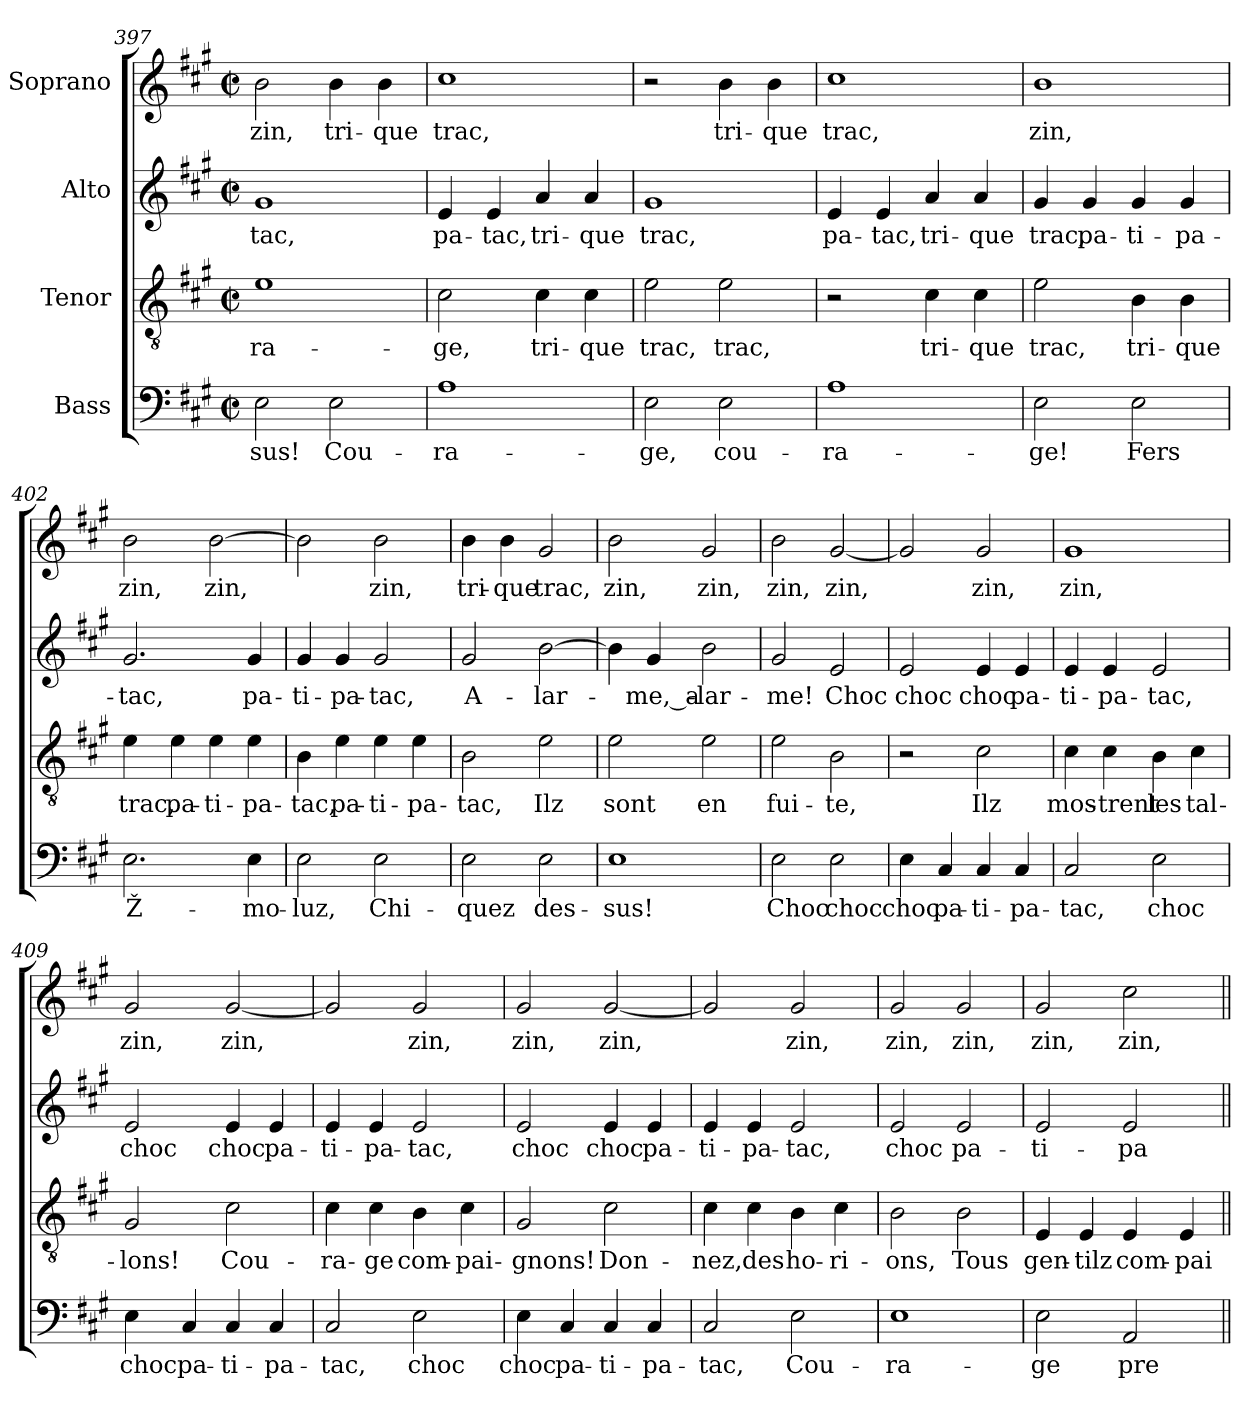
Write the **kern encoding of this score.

**kern	**text	**kern	**text	**kern	**text	**kern	**text
*part4	*part4	*part3	*part3	*part2	*part2	*part1	*part1
*staff4	*staff4	*staff3	*staff3	*staff2	*staff2	*staff1	*staff1
*I"Bass	*	*I"Tenor	*	*I"Alto	*	*I"Soprano	*
*clefF4	*	*clefGv2	*	*clefG2	*	*clefG2	*
*k[f#c#g#]	*	*k[f#c#g#]	*	*k[f#c#g#]	*	*k[f#c#g#]	*
*A:	*	*A:	*	*A:	*	*A:	*
*M2/2	*	*M2/2	*	*M2/2	*	*M2/2	*
*met(c|)	*	*met(c|)	*	*met(c|)	*	*met(c|)	*
=397	=397	=397	=397	=397	=397	=397	=397
2E\	-sus!	1e	-ra-	1g#	-tac,	2b\	zin,
2E\	Cou-	.	.	.	.	4b\	tri-
.	.	.	.	.	.	4b\	-que
=398	=398	=398	=398	=398	=398	=398	=398
1A	-ra-	2c#\	-ge,	4e/	pa-	1cc#	trac,
.	.	.	.	4e/	-tac,	.	.
.	.	4c#\	tri-	4a/	tri-	.	.
.	.	4c#\	-que	4a/	-que	.	.
!!LO:LB:g=z
=399	=399	=399	=399	=399	=399	=399	=399
2E\	-ge,	2e\	trac,	1g#	trac,	2r	.
2E\	cou-	2e\	trac,	.	.	4b\	tri-
.	.	.	.	.	.	4b\	-que
=400	=400	=400	=400	=400	=400	=400	=400
1A	-ra-	2r	.	4e/	pa-	1cc#	trac,
.	.	.	.	4e/	-tac,	.	.
.	.	4c#\	tri-	4a/	tri-	.	.
.	.	4c#\	-que	4a/	-que	.	.
=401	=401	=401	=401	=401	=401	=401	=401
2E\	-ge!	2e\	trac,	4g#/	trac,	1b	zin,
.	.	.	.	4g#/	pa-	.	.
2E\	Fers	4B\	tri-	4g#/	-ti-	.	.
.	.	4B\	-que	4g#/	-pa-	.	.
=402	=402	=402	=402	=402	=402	=402	=402
2.E\	Ž-	4e\	trac,	2.g#/	-tac,	2b\	zin,
.	.	4e\	pa-	.	.	.	.
.	.	4e\	-ti-	.	.	[2b\	zin,
4E\	-mo-	4e\	-pa-	4g#/	pa-	.	.
=403	=403	=403	=403	=403	=403	=403	=403
2E\	-luz,	4B\	-tac,	4g#/	-ti-	2b\]	.
.	.	4e\	pa-	4g#/	-pa-	.	.
2E\	Chi-	4e\	-ti-	2g#/	-tac,	2b\	zin,
.	.	4e\	-pa-	.	.	.	.
=404	=404	=404	=404	=404	=404	=404	=404
2E\	-quez	2B\	-tac,	2g#/	A-	4b\	tri-
.	.	.	.	.	.	4b\	-que
2E\	des-	2e\	Ilz	[2b\	-lar-	2g#/	trac,
=405	=405	=405	=405	=405	=405	=405	=405
1E	-sus!	2e\	sont	4b\]	.	2b\	zin,
.	.	.	.	4g#/	-me,_a-	.	.
.	.	2e\	en	2b\	-lar-	2g#/	zin,
!!LO:PB:g=z
=406	=406	=406	=406	=406	=406	=406	=406
2E\	Choc	2e\	fui-	2g#/	-me!	2b\	zin,
2E\	choc	2B\	-te,	2e/	Choc	[2g#/	zin,
=407	=407	=407	=407	=407	=407	=407	=407
4E\	choc	2r	.	2e/	choc	2g#/]	.
4C#/	pa-	.	.	.	.	.	.
4C#/	-ti-	2c#\	Ilz	4e/	choc	2g#/	zin,
4C#/	-pa-	.	.	4e/	pa-	.	.
=408	=408	=408	=408	=408	=408	=408	=408
2C#/	-tac,	4c#\	mos-	4e/	-ti-	1g#	zin,
.	.	4c#\	-trent	4e/	-pa-	.	.
2E\	choc	4B\	les	2e/	-tac,	.	.
.	.	4c#\	tal-	.	.	.	.
=409	=409	=409	=409	=409	=409	=409	=409
4E\	choc	2G#/	-lons!	2e/	choc	2g#/	zin,
4C#/	pa-	.	.	.	.	.	.
4C#/	-ti-	2c#\	Cou-	4e/	choc	[2g#/	zin,
4C#/	-pa-	.	.	4e/	pa-	.	.
=410	=410	=410	=410	=410	=410	=410	=410
2C#/	-tac,	4c#\	-ra-	4e/	-ti-	2g#/]	.
.	.	4c#\	-ge	4e/	-pa-	.	.
2E\	choc	4B\	com-	2e/	-tac,	2g#/	zin,
.	.	4c#\	-pai-	.	.	.	.
=411	=411	=411	=411	=411	=411	=411	=411
4E\	choc	2G#/	-gnons!	2e/	choc	2g#/	zin,
4C#/	pa-	.	.	.	.	.	.
4C#/	-ti-	2c#\	Don-	4e/	choc	[2g#/	zin,
4C#/	-pa-	.	.	4e/	pa-	.	.
=412	=412	=412	=412	=412	=412	=412	=412
2C#/	-tac,	4c#\	-nez,	4e/	-ti-	2g#/]	.
.	.	4c#\	des	4e/	-pa-	.	.
2E\	Cou-	4B\	ho-	2e/	-tac,	2g#/	zin,
.	.	4c#\	-ri-	.	.	.	.
!!LO:LB:g=z
=413	=413	=413	=413	=413	=413	=413	=413
1E	-ra-	2B\	-ons,	2e/	choc	2g#/	zin,
.	.	2B\	Tous	2e/	pa-	2g#/	zin,
=414	=414	=414	=414	=414	=414	=414	=414
2E\	-ge	4E/	gen-	2e/	-ti-	2g#/	zin,
.	.	4E/	-tilz	.	.	.	.
2AA/	pre-	4E/	com-	2e/	-pa-	2cc#\	zin,
.	.	4E/	-pai-	.	.	.	.
=||	=||	=||	=||	=||	=||	=||	=||
*-	*-	*-	*-	*-	*-	*-	*-
